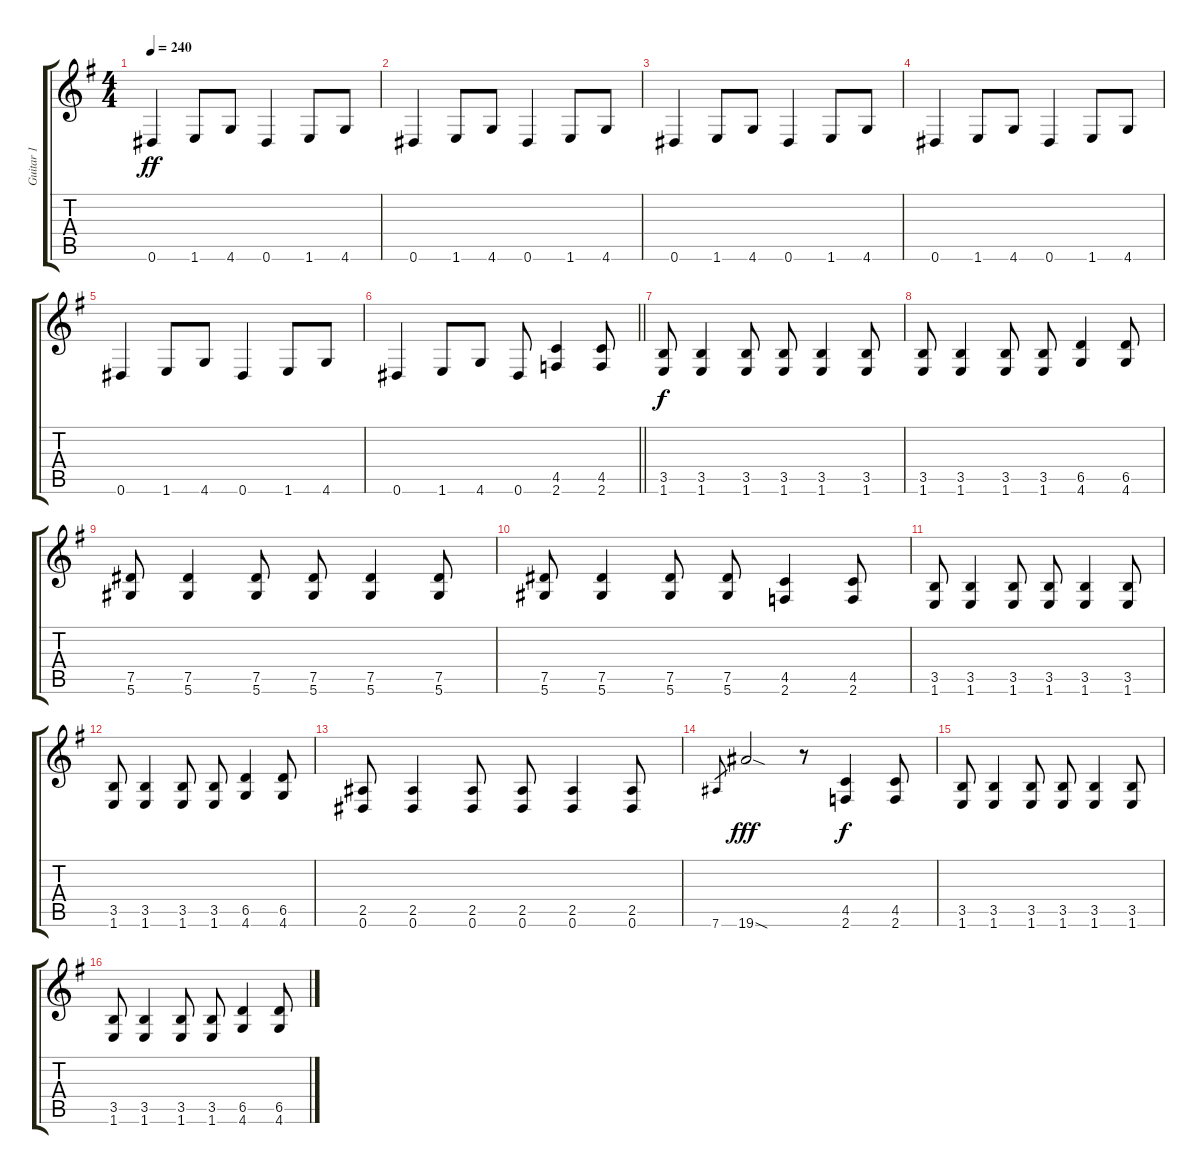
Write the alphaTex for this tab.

\track ("Guitar 1" "Guitar 1") {instrument distortionguitar}
\staff {score tabs}
\tuning (Eb4 Bb3 Gb3 Db3 Ab2 Eb2) {hide}
\ts (4 4)
\tempo 240
\clef g2
\ks eminor
0.6.4{dy ff} 1.6.8 4.6.8 0.6.4 1.6.8 4.6.8 |
0.6.4 1.6.8 4.6.8 0.6.4 1.6.8 4.6.8 |
0.6.4 1.6.8 4.6.8 0.6.4 1.6.8 4.6.8 |
0.6.4 1.6.8 4.6.8 0.6.4 1.6.8 4.6.8 |
0.6.4 1.6.8 4.6.8 0.6.4 1.6.8 4.6.8 |
\barLineRight lightlight
0.6.4 1.6.8 4.6.8 0.6.8 (4.5 2.6).4 (4.5 2.6).8 |
(3.5 1.6).8{dy f} (3.5 1.6).4 (3.5 1.6).8 (3.5 1.6).8 (3.5 1.6).4 (3.5 1.6).8 |
(3.5 1.6).8 (3.5 1.6).4 (3.5 1.6).8 (3.5 1.6).8 (6.5 4.6).4 (6.5 4.6).8 |
(7.5 5.6).8 (7.5 5.6).4 (7.5 5.6).8 (7.5 5.6).8 (7.5 5.6).4 (7.5 5.6).8 |
(7.5 5.6).8 (7.5 5.6).4 (7.5 5.6).8 (7.5 5.6).8 (4.5 2.6).4 (4.5 2.6).8 |
(3.5 1.6).8 (3.5 1.6).4 (3.5 1.6).8 (3.5 1.6).8 (3.5 1.6).4 (3.5 1.6).8 |
(3.5 1.6).8 (3.5 1.6).4 (3.5 1.6).8 (3.5 1.6).8 (6.5 4.6).4 (6.5 4.6).8 |
(2.5 0.6).8 (2.5 0.6).4 (2.5 0.6).8 (2.5 0.6).8 (2.5 0.6).4 (2.5 0.6).8 |
7.6.8{gr} 19.6{sod}.2{dy fff} r.8 (4.5 2.6).4{dy f} (4.5 2.6).8 |
(3.5 1.6).8 (3.5 1.6).4 (3.5 1.6).8 (3.5 1.6).8 (3.5 1.6).4 (3.5 1.6).8 |
(3.5 1.6).8 (3.5 1.6).4 (3.5 1.6).8 (3.5 1.6).8 (6.5 4.6).4 (6.5 4.6).8
